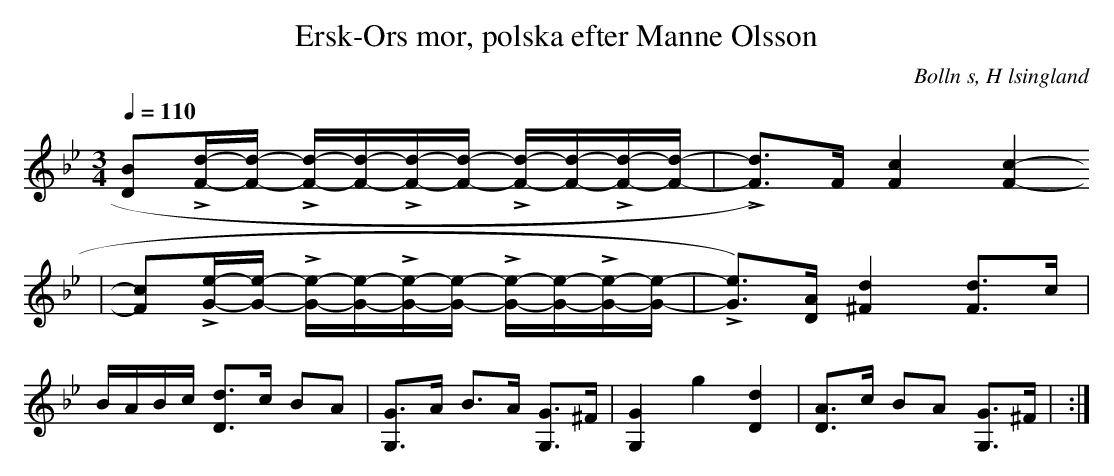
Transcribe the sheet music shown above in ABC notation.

X:1
T: Ersk-Ors mor, polska efter Manne Olsson
O:Bolln s, H lsingland
M:3/4
L:1/8
Q:1/4=110
K:Gm
[D B]L[F/d/]-[F/d/] - L[F/d/]-[F/d/]-L[F/d/]-[F/d/] - L[F/d/]-[F/d/]-L[F/d/]-[F/d/]-| L[F d])>F [-F2 c2] [F2 c2]-
|[F c]L[G/e/]-[G/e/] - L[G/e/]-[G/e/]-L[G/e/]-[G/e/] - L[G/e/]-[G/e/]-L[G/e/]-[G/e/]-| L[Ge])>[D A] [^F2 d2] [F d]>c|
B/A/B/c/ [D d]>c BA|[G, G]>A B>A [G, G]>^F|[G,2 G2] g2 [D2 d2]|[D A]>c BA [G, G]>^F| :|
